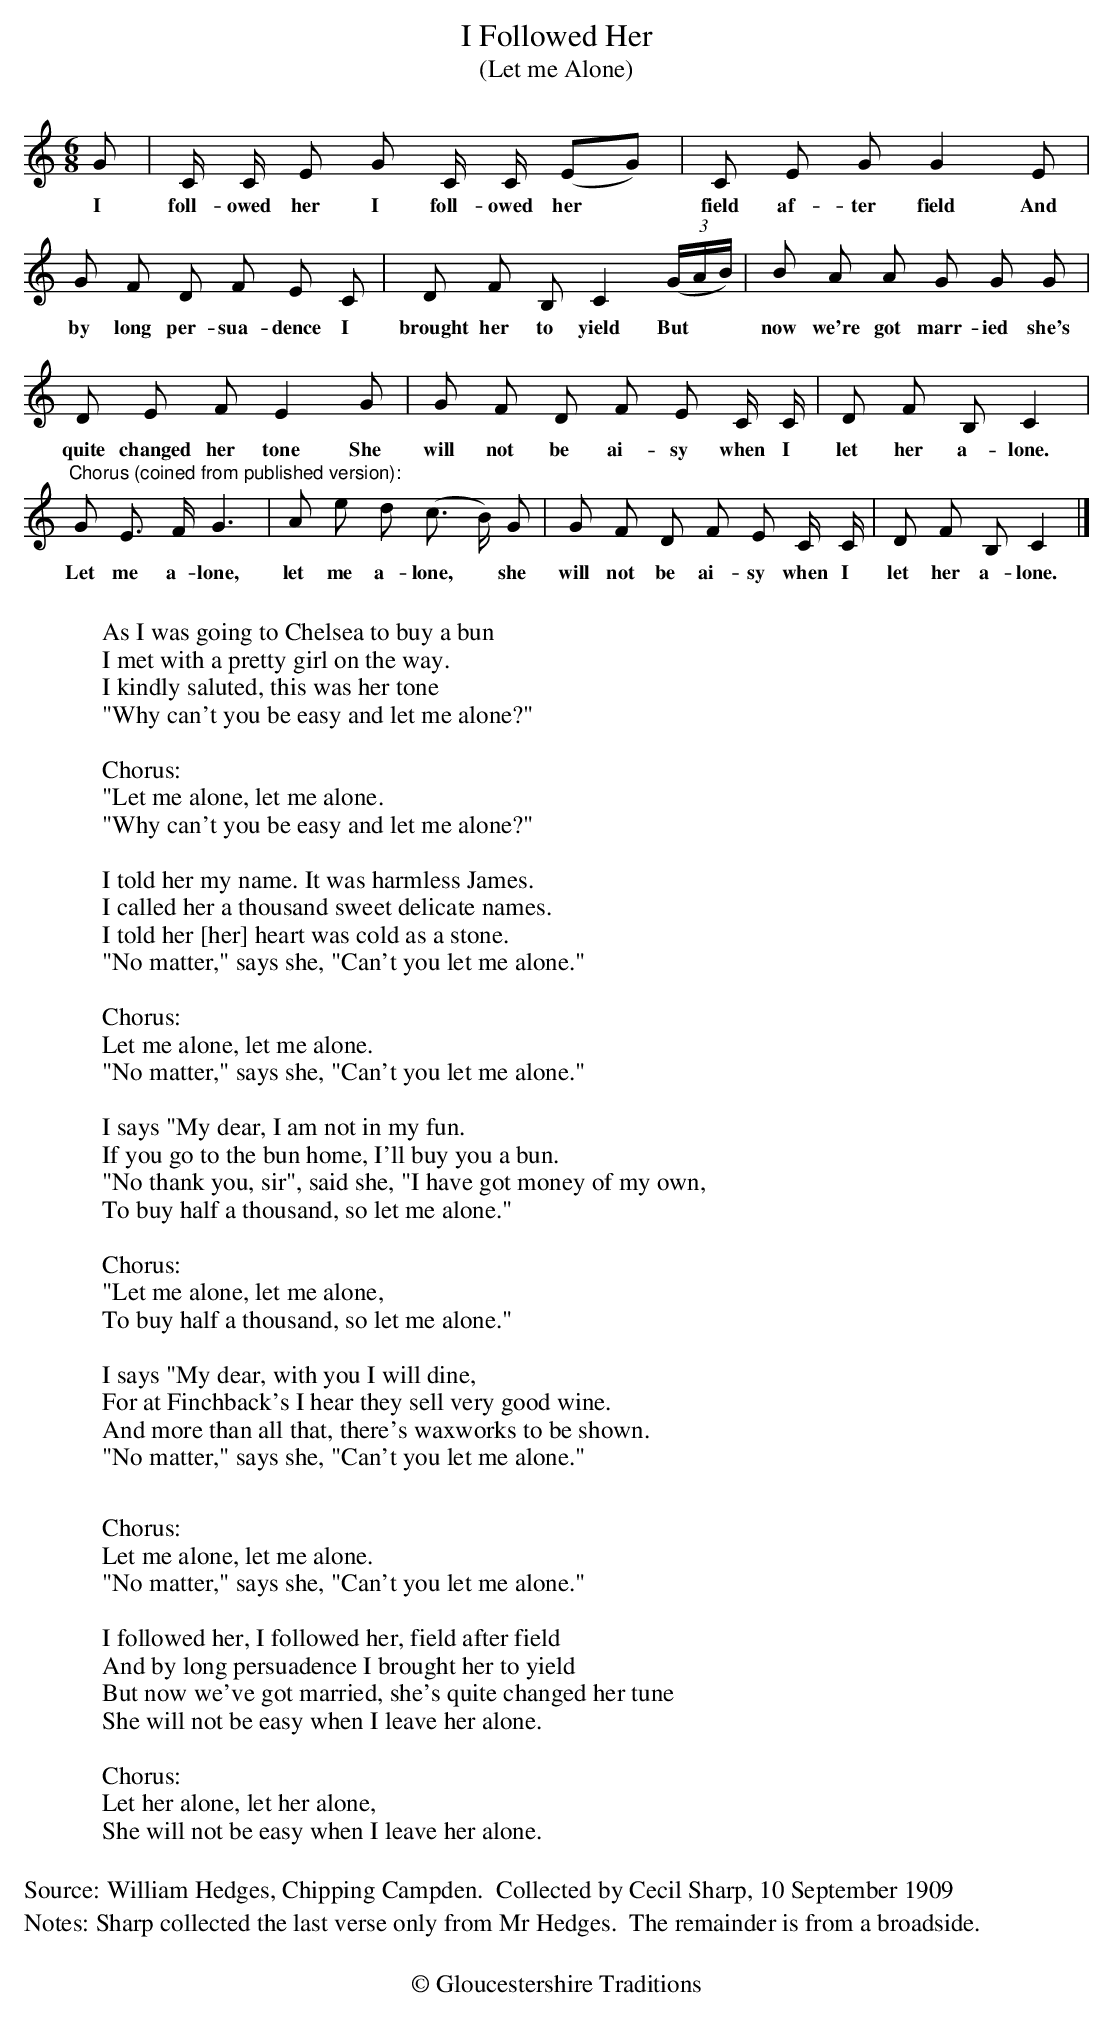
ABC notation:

X:1
T:I Followed Her
T:(Let me Alone)
L:1/8
M:6/8
K:Cmaj
G | C/2 C/2 E G C/2 C/2 (EG) | C E G G2 E | G F D F E C | D F B, C2 (3(G/2A/2B/2) | B A A G G G |
w:I|foll- owed her I foll- owed her *|field af- ter field And|by long per- sua- dence I|brought her to yield But * *|now we're got marr- ied she's|
D E F E2 G | G F D F E C/2 C/2 | D F B, C2 |
w:quite changed her tone She|will not be ai- sy when I|let her a- lone.|]
"^Chorus (coined from published version):"G E> FG3|A e d (c> B) G|G F D F E C/2 C/2 | D F B, C2 |]
w:Let me a-lone, let me a-lone, *she will not be ai- sy when I|let her a- lone.
W:
W:As I was going to Chelsea to buy a bun
W:I met with a pretty girl on the way.
W:I kindly saluted, this was her tone
W:"Why can't you be easy and let me alone?"
W:
W:Chorus:
W:"Let me alone, let me alone.
W:"Why can't you be easy and let me alone?"
W:
W:I told her my name. It was harmless James.
W:I called her a thousand sweet delicate names.
W:I told her [her] heart was cold as a stone.
W:"No matter," says she, "Can't you let me alone."
W:
W:Chorus:
W:Let me alone, let me alone.
W:"No matter," says she, "Can't you let me alone."
W:
W:I says "My dear, I am not in my fun.
W:If you go to the bun home, I'll buy you a bun.
W:"No thank you, sir", said she, "I have got money of my own,
W:To buy half a thousand, so let me alone."
W:
W:Chorus:
W:"Let me alone, let me alone,
W:To buy half a thousand, so let me alone."
W:
W:I says "My dear, with you I will dine,
W:For at Finchback's I hear they sell very good wine.
W:And more than all that, there's waxworks to be shown.
W:"No matter," says she, "Can't you let me alone."
W:
W:Chorus:
W:Let me alone, let me alone.
W:"No matter," says she, "Can't you let me alone."
W:
W:I followed her, I followed her, field after field
W:And by long persuadence I brought her to yield
W:But now we've got married, she's quite changed her tune
W:She will not be easy when I leave her alone.
W:
W:Chorus:
W:Let her alone, let her alone,
W:She will not be easy when I leave her alone.
W:
